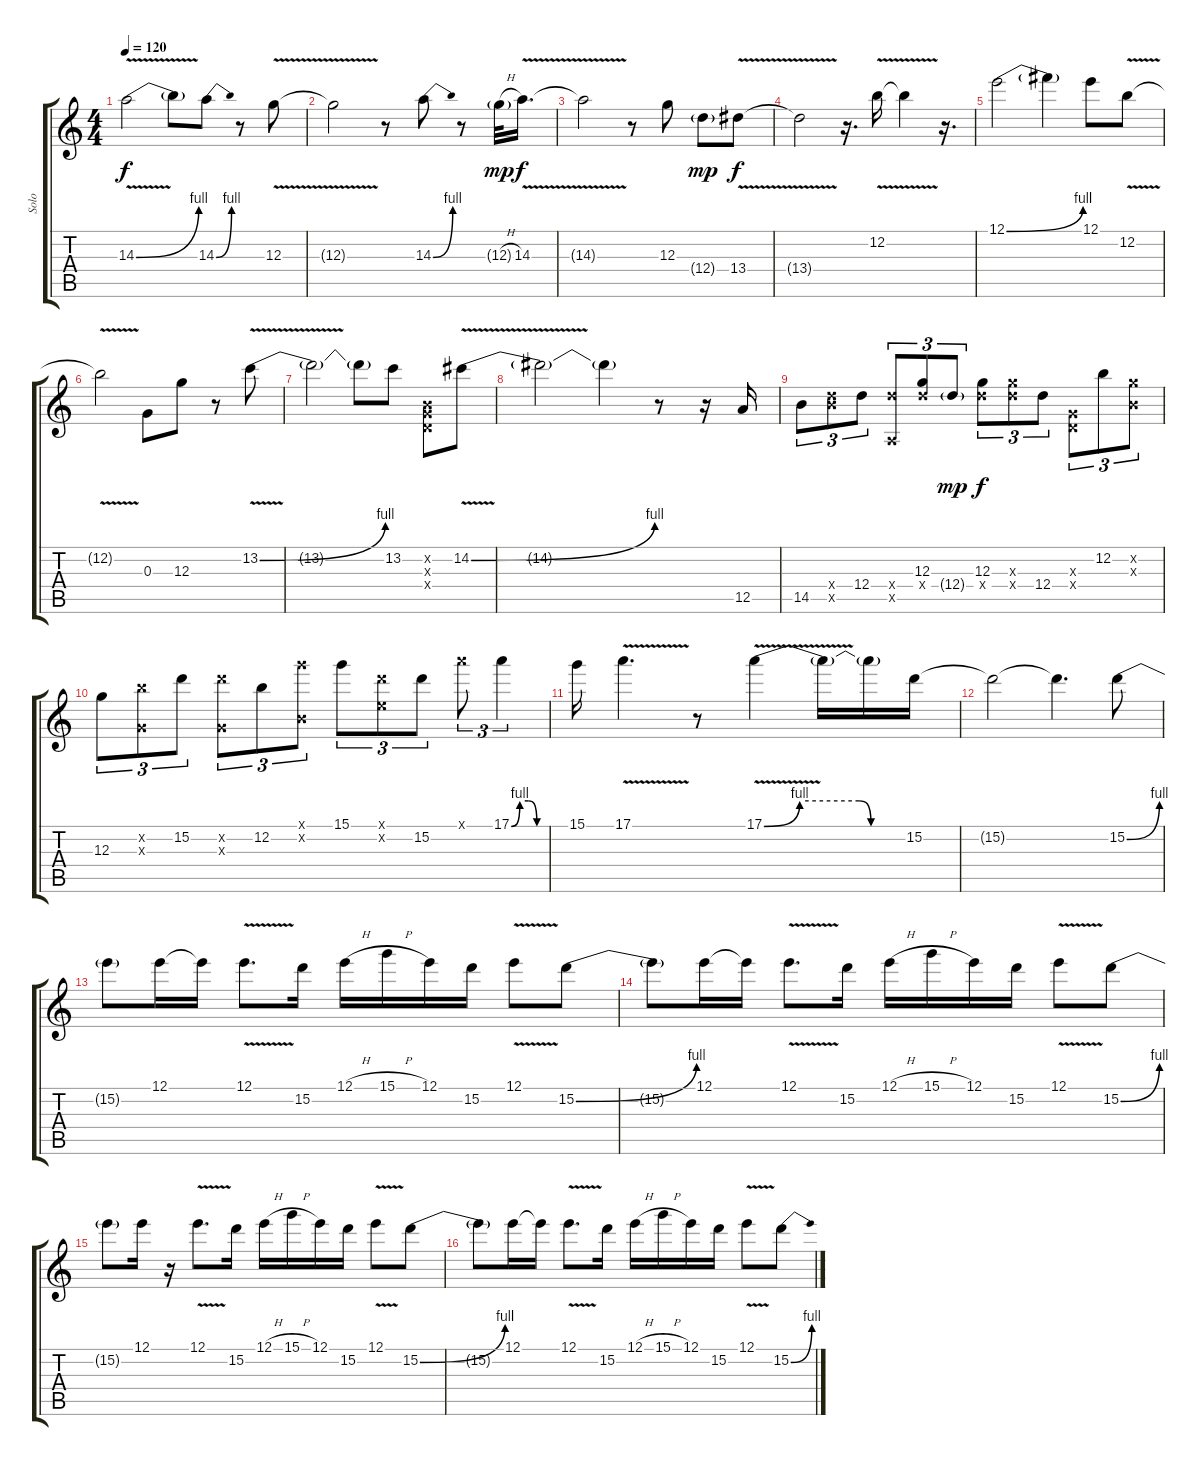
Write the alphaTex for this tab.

\track ("Solo" "Solo") {instrument distortionguitar}
\staff {score tabs}
\tuning (E4 B3 G3 D3 A2 E2) {hide}
\ts (4 4)
\tempo 120
\clef g2
\ks c
14.3{be (bend 0 0 60 4) v}.2{dy f instrument distortionguitar} 14.3{t}.8 14.3{be (bend 0 0 60 4)}.8 r.8 12.3{v}.8 |
12.3{v t}.2 r.8 14.3{be (bend 0 0 60 4)}.8 r.8 12.3{h g}.32{dy mp} 14.3{v}.16{d dy f} |
14.3{t}.2 r.8 12.3.8 12.4{g}.8{dy mp} 13.4{v}.8{dy f} |
13.4{t}.2 r.16{d} 12.2{v}.16 12.2{t}.4 r.16{d} |
12.1{be (bend 0 0 60 4)}.2 12.1{t}.4 12.1.8 12.2{v}.8 |
12.2{t}.2 0.3.8 12.3.8 r.8 13.2{be (bend 0 0 60 4) v}.8 |
13.2{t}.2 13.2{t}.8 13.2.8 (0.2{x} 0.3{x} 0.4{x}).8 14.2{be (bend 0 0 60 4) v}.8 |
14.2{t}.2 14.2{t}.4 r.8 r.16 12.5.16 |
14.5.8{tu (3 2)} (12.4{x} 14.5{x}).8{tu (3 2)} 12.4.8{tu (3 2)} (12.4{x} 0.5{x}).8{tu (3 2)} (12.3 12.4{x}).8{tu (3 2)} 12.4{g}.8{tu (3 2) dy mp} (12.3 12.4{x}).8{tu (3 2) dy f} (12.3{x} 12.4{x}).8{tu (3 2)} 12.4.8{tu (3 2)} (0.3{x} 0.4{x}).8{tu (3 2)} 12.2.8{tu (3 2)} (0.2{x} 12.3{x}).8{tu (3 2)} |
12.3.8{tu (3 2)} (12.2{x} 0.3{x}).8{tu (3 2)} 15.2.8{tu (3 2)} (15.2{x} 0.3{x}).8{tu (3 2)} 12.2.8{tu (3 2)} (15.1{x} 0.2{x}).8{tu (3 2)} 15.1.8{tu (3 2)} (0.1{x} 15.2{x}).8{tu (3 2)} 15.2.8{tu (3 2)} 17.1{x}.8{tu (3 2)} 17.1{be (custom 0 0 15 4 30 4 45 0 60 0)}.4{tu (3 2)} |
15.1.16 17.1{v}.4{d} r.8 17.1{be (custom 0 0 15 4 40 4 45 0 60 0) v}.4 17.1{t}.16 17.1{t}.16 15.2.16 |
15.2{t}.2 15.2{t}.4{d} 15.2{be (bend 0 0 60 4)}.8 |
15.2{t}.8 12.1.16 12.1{t}.16 12.1{v}.8{d} 15.2.16 12.1{h}.16 15.1{h}.16 12.1.16 15.2.16 12.1{v}.8 15.2{be (bend 0 0 60 4)}.8 |
15.2{t}.8 12.1.16 12.1{t}.16 12.1{v}.8{d} 15.2.16 12.1{h}.16 15.1{h}.16 12.1.16 15.2.16 12.1{v}.8 15.2{be (bend 0 0 60 4)}.8 |
15.2{t}.8 12.1.16 r.16 12.1{v}.8{d} 15.2.16 12.1{h}.16 15.1{h}.16 12.1.16 15.2.16 12.1{v}.8 15.2{be (bend 0 0 60 4)}.8 |
15.2{t}.8 12.1.16 12.1{t}.16 12.1{v}.8{d} 15.2.16 12.1{h}.16 15.1{h}.16 12.1.16 15.2.16 12.1{v}.8 15.2{be (bend 0 0 60 4)}.8
